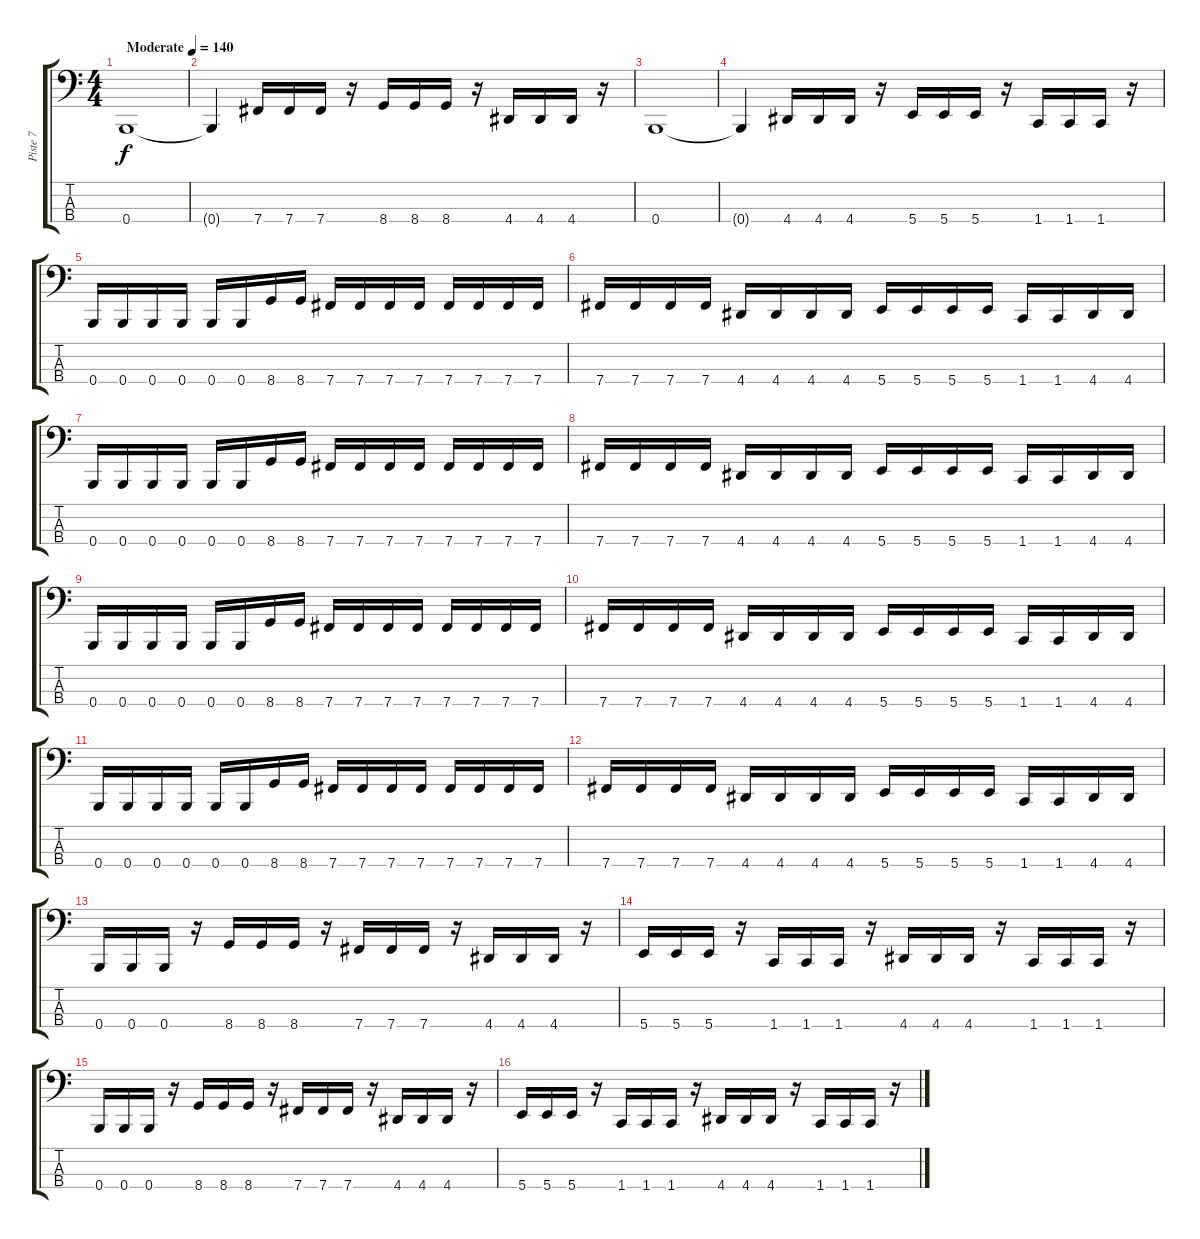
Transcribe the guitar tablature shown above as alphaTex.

\track ("Piste 7" "Piste 7") {instrument electricbasspick}
\staff {score tabs}
\tuning (E2 B1 Gb1 B0) {hide}
\ts (4 4)
\tempo (140 "Moderate")
\clef f4
\ks c
0.4.1{dy f instrument electricbasspick} |
0.4{t}.4 7.4.16 7.4.16 7.4.16 r.16 8.4.16 8.4.16 8.4.16 r.16 4.4.16 4.4.16 4.4.16 r.16 |
0.4.1 |
0.4{t}.4 4.4.16 4.4.16 4.4.16 r.16 5.4.16 5.4.16 5.4.16 r.16 1.4.16 1.4.16 1.4.16 r.16 |
0.4.16 0.4.16 0.4.16 0.4.16 0.4.16 0.4.16 8.4.16 8.4.16 7.4.16 7.4.16 7.4.16 7.4.16 7.4.16 7.4.16 7.4.16 7.4.16 |
7.4.16 7.4.16 7.4.16 7.4.16 4.4.16 4.4.16 4.4.16 4.4.16 5.4.16 5.4.16 5.4.16 5.4.16 1.4.16 1.4.16 4.4.16 4.4.16 |
0.4.16 0.4.16 0.4.16 0.4.16 0.4.16 0.4.16 8.4.16 8.4.16 7.4.16 7.4.16 7.4.16 7.4.16 7.4.16 7.4.16 7.4.16 7.4.16 |
7.4.16 7.4.16 7.4.16 7.4.16 4.4.16 4.4.16 4.4.16 4.4.16 5.4.16 5.4.16 5.4.16 5.4.16 1.4.16 1.4.16 4.4.16 4.4.16 |
0.4.16 0.4.16 0.4.16 0.4.16 0.4.16 0.4.16 8.4.16 8.4.16 7.4.16 7.4.16 7.4.16 7.4.16 7.4.16 7.4.16 7.4.16 7.4.16 |
7.4.16 7.4.16 7.4.16 7.4.16 4.4.16 4.4.16 4.4.16 4.4.16 5.4.16 5.4.16 5.4.16 5.4.16 1.4.16 1.4.16 4.4.16 4.4.16 |
0.4.16 0.4.16 0.4.16 0.4.16 0.4.16 0.4.16 8.4.16 8.4.16 7.4.16 7.4.16 7.4.16 7.4.16 7.4.16 7.4.16 7.4.16 7.4.16 |
7.4.16 7.4.16 7.4.16 7.4.16 4.4.16 4.4.16 4.4.16 4.4.16 5.4.16 5.4.16 5.4.16 5.4.16 1.4.16 1.4.16 4.4.16 4.4.16 |
0.4.16 0.4.16 0.4.16 r.16 8.4.16 8.4.16 8.4.16 r.16 7.4.16 7.4.16 7.4.16 r.16 4.4.16 4.4.16 4.4.16 r.16 |
5.4.16 5.4.16 5.4.16 r.16 1.4.16 1.4.16 1.4.16 r.16 4.4.16 4.4.16 4.4.16 r.16 1.4.16 1.4.16 1.4.16 r.16 |
0.4.16 0.4.16 0.4.16 r.16 8.4.16 8.4.16 8.4.16 r.16 7.4.16 7.4.16 7.4.16 r.16 4.4.16 4.4.16 4.4.16 r.16 |
5.4.16 5.4.16 5.4.16 r.16 1.4.16 1.4.16 1.4.16 r.16 4.4.16 4.4.16 4.4.16 r.16 1.4.16 1.4.16 1.4.16 r.16
